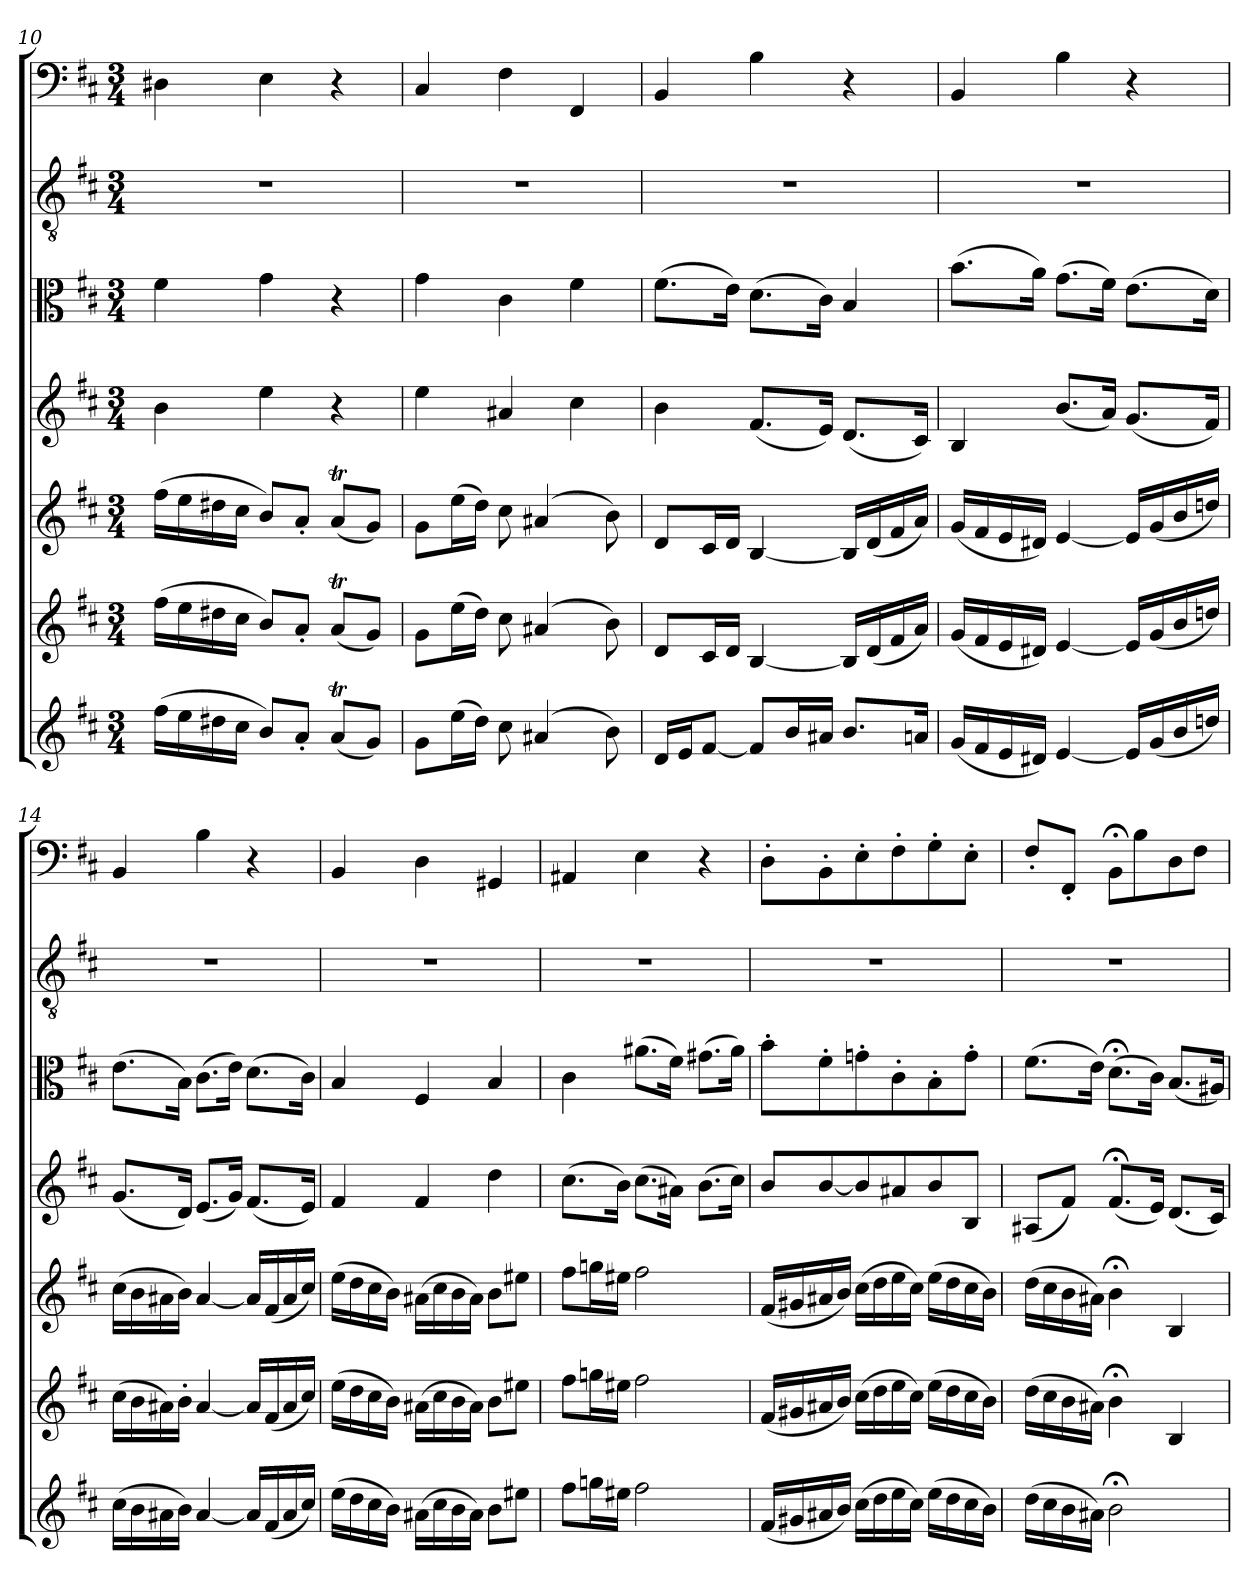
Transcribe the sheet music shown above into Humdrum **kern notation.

**kern	**kern	**kern	**kern	**kern	**kern	**kern
*part7	*part6	*part5	*part4	*part3	*part2	*part1
*staff7	*staff6	*staff5	*staff4	*staff3	*staff2	*staff1
*clefG2	*clefG2	*clefG2	*clefG2	*clefC3	*clefGv2	*clefF4
*k[f#c#]	*k[f#c#]	*k[f#c#]	*k[f#c#]	*k[f#c#]	*k[f#c#]	*k[f#c#]
*b:	*b:	*b:	*b:	*b:	*b:	*b:
*M3/4	*M3/4	*M3/4	*M3/4	*M3/4	*M3/4	*M3/4
=10	=10	=10	=10	=10	=10	=10
(16ff#\LL	(16ff#\LL	(16ff#\LL	4b\	4f#\	2.r	4D#X\
16ee\	16ee\	16ee\	.	.	.	.
16dd#X\	16dd#X\	16dd#X\	.	.	.	.
16cc#\JJ	16cc#\JJ	16cc#\JJ	.	.	.	.
8b/L)	8b/L)	8b/L)	4ee\	4g\	.	4E\
8a'/J	8a'/J	8a'/J	.	.	.	.
(8aT/L	(8aT/L	(8aT/L	4r	4r	.	4r
8g/J)	8g/J)	8g/J)	.	.	.	.
=11	=11	=11	=11	=11	=11	=11
8g\L	8g\L	8g\L	4ee\	4g\	2.r	4C#/
(16ee\L	(16ee\L	(16ee\L	.	.	.	.
16dd\JJ)	16dd\JJ)	16dd\JJ)	.	.	.	.
8cc#\	8cc#\	8cc#\	4a#X/	4c#\	.	4F#\
(4a#X/	(4a#X/	(4a#X/	.	.	.	.
.	.	.	4cc#\	4f#\	.	4FF#/
8b\)	8b\)	8b\)	.	.	.	.
=12	=12	=12	=12	=12	=12	=12
16d/LL	8d/L	8d/L	4b\	(8.f#\L	2.r	4BB/
16e/J	.	.	.	.	.	.
[8f#/J	16c#/L	16c#/L	.	.	.	.
.	16d/JJ	16d/JJ	.	16e\Jk)	.	.
8f#/L]	[4B/	[4B/	(8.f#/L	(8.d\L	.	4B\
16b/L	.	.	.	.	.	.
16a#X/JJ	.	.	16e/Jk)	16c#\Jk)	.	.
8.b/L	16B/LL]	16B/LL]	(8.d/L	4B/	.	4r
.	(16d/	(16d/	.	.	.	.
.	16f#/	16f#/	.	.	.	.
16an/Jk	16a/JJ)	16a/JJ)	16c#/Jk)	.	.	.
=13	=13	=13	=13	=13	=13	=13
(16g/LL	(16g/LL	(16g/LL	4B/	(8.b\L	2.r	4BB/
16f#/	16f#/	16f#/	.	.	.	.
16e/	16e/	16e/	.	.	.	.
16d#X/JJ)	16d#X/JJ)	16d#X/JJ)	.	16a\Jk)	.	.
[4e/	[4e/	[4e/	(8.b/L	(8.g\L	.	4B\
.	.	.	16a/Jk)	16f#\Jk)	.	.
16e/LL]	16e/LL]	16e/LL]	(8.g/L	(8.e\L	.	4r
(16g/	(16g/	(16g/	.	.	.	.
16b/	16b/	16b/	.	.	.	.
16ddn/JJ)	16ddn/JJ)	16ddn/JJ)	16f#/Jk)	16d\Jk)	.	.
=14	=14	=14	=14	=14	=14	=14
(16cc#\LL	(16cc#\LL	(16cc#\LL	(8.g/L	(8.e\L	2.r	4BB/
16b\	16b\	16b\	.	.	.	.
16a#X\	16a#X\)	16a#X\	.	.	.	.
16b\JJ)	16b'\JJ	16b\JJ)	16d/Jk)	16B\Jk)	.	.
[4a#/	[4a#/	[4a#/	(8.e/L	(8.c#\L	.	4B\
.	.	.	16g/Jk)	16e\Jk)	.	.
16a#/LL]	16a#/LL]	16a#/LL]	(8.f#/L	(8.d\L	.	4r
(16f#/	(16f#/	(16f#/	.	.	.	.
16a#/	16a#/	16a#/	.	.	.	.
16cc#/JJ)	16cc#/JJ)	16cc#/JJ)	16e/Jk)	16c#\Jk)	.	.
=15	=15	=15	=15	=15	=15	=15
(16ee\LL	(16ee\LL	(16ee\LL	4f#/	4B/	2.r	4BB/
16dd\	16dd\	16dd\	.	.	.	.
16cc#\	16cc#\	16cc#\	.	.	.	.
16b\JJ)	16b\JJ)	16b\JJ)	.	.	.	.
(16a#X\LL	(16a#X\LL	(16a#X\LL	4f#/	4F#/	.	4D\
16cc#\	16cc#\	16cc#\	.	.	.	.
16b\	16b\	16b\	.	.	.	.
16a#\JJ)	16a#\JJ)	16a#\JJ)	.	.	.	.
8b\L	8b\L	8b\L	4dd\	4B/	.	4GG#X/
8ee#X\J	8ee#X\J	8ee#X\J	.	.	.	.
=16	=16	=16	=16	=16	=16	=16
8ff#\L	8ff#\L	8ff#\L	(8.cc#\L	4c#\	2.r	4AA#X/
16ggn\L	16ggn\L	16ggn\L	.	.	.	.
16ee#X\JJ	16ee#X\JJ	16ee#X\JJ	16b\Jk)	.	.	.
2ff#\	2ff#\	2ff#\	(8.cc#\L	(8.a#X\L	.	4E\
.	.	.	16a#X\Jk)	16f#\Jk)	.	.
.	.	.	(8.b\L	(8.g#X\L	.	4r
.	.	.	16cc#\Jk)	16a#\Jk)	.	.
=17	=17	=17	=17	=17	=17	=17
(16f#/LL	(16f#/LL	(16f#/LL	8b/L	8b'\L	2.r	8D'\L
16g#X/	16g#X/	16g#X/	.	.	.	.
16a#X/	16a#X/	16a#X/	[8b/	8f#'\	.	8BB'\
16b/JJ)	16b/JJ)	16b/JJ)	.	.	.	.
(16cc#\LL	(16cc#\LL	(16cc#\LL	8b/]	8gn'\	.	8E'\
16dd\	16dd\	16dd\	.	.	.	.
16ee\	16ee\	16ee\	8a#X/	8c#'\	.	8F#'\
16cc#\JJ)	16cc#\JJ)	16cc#\JJ)	.	.	.	.
(16ee\LL	(16ee\LL	(16ee\LL	8b/	8B'\	.	8G'\
16dd\	16dd\	16dd\	.	.	.	.
16cc#\	16cc#\	16cc#\	8B/J	8g'\J	.	8E'\J
16b\JJ)	16b\JJ)	16b\JJ)	.	.	.	.
=18	=18	=18	=18	=18	=18	=18
(16dd\LL	(16dd\LL	(16dd\LL	(8A#X/L	(8.f#\L	2.r	8F#'/L
16cc#\	16cc#\	16cc#\	.	.	.	.
16b\	16b\	16b\	8f#/J)	.	.	8FF#'/J
16a#X\JJ)	16a#X\JJ)	16a#X\JJ)	.	16e\Jk)	.	.
2b;<\	4b;<\	4b;<\	(8.f#;</L	(8.d;<\L	.	8BB;<\L
.	.	.	.	.	.	8B\
.	.	.	16e/Jk)	16c#\Jk)	.	.
.	4B/	4B/	(8.d/L	(8.B/L	.	8D\
.	.	.	.	.	.	8F#\J
.	.	.	16c#/Jk)	16A#X/Jk)	.	.
=	=	=	=	=	=	=
*-	*-	*-	*-	*-	*-	*-
